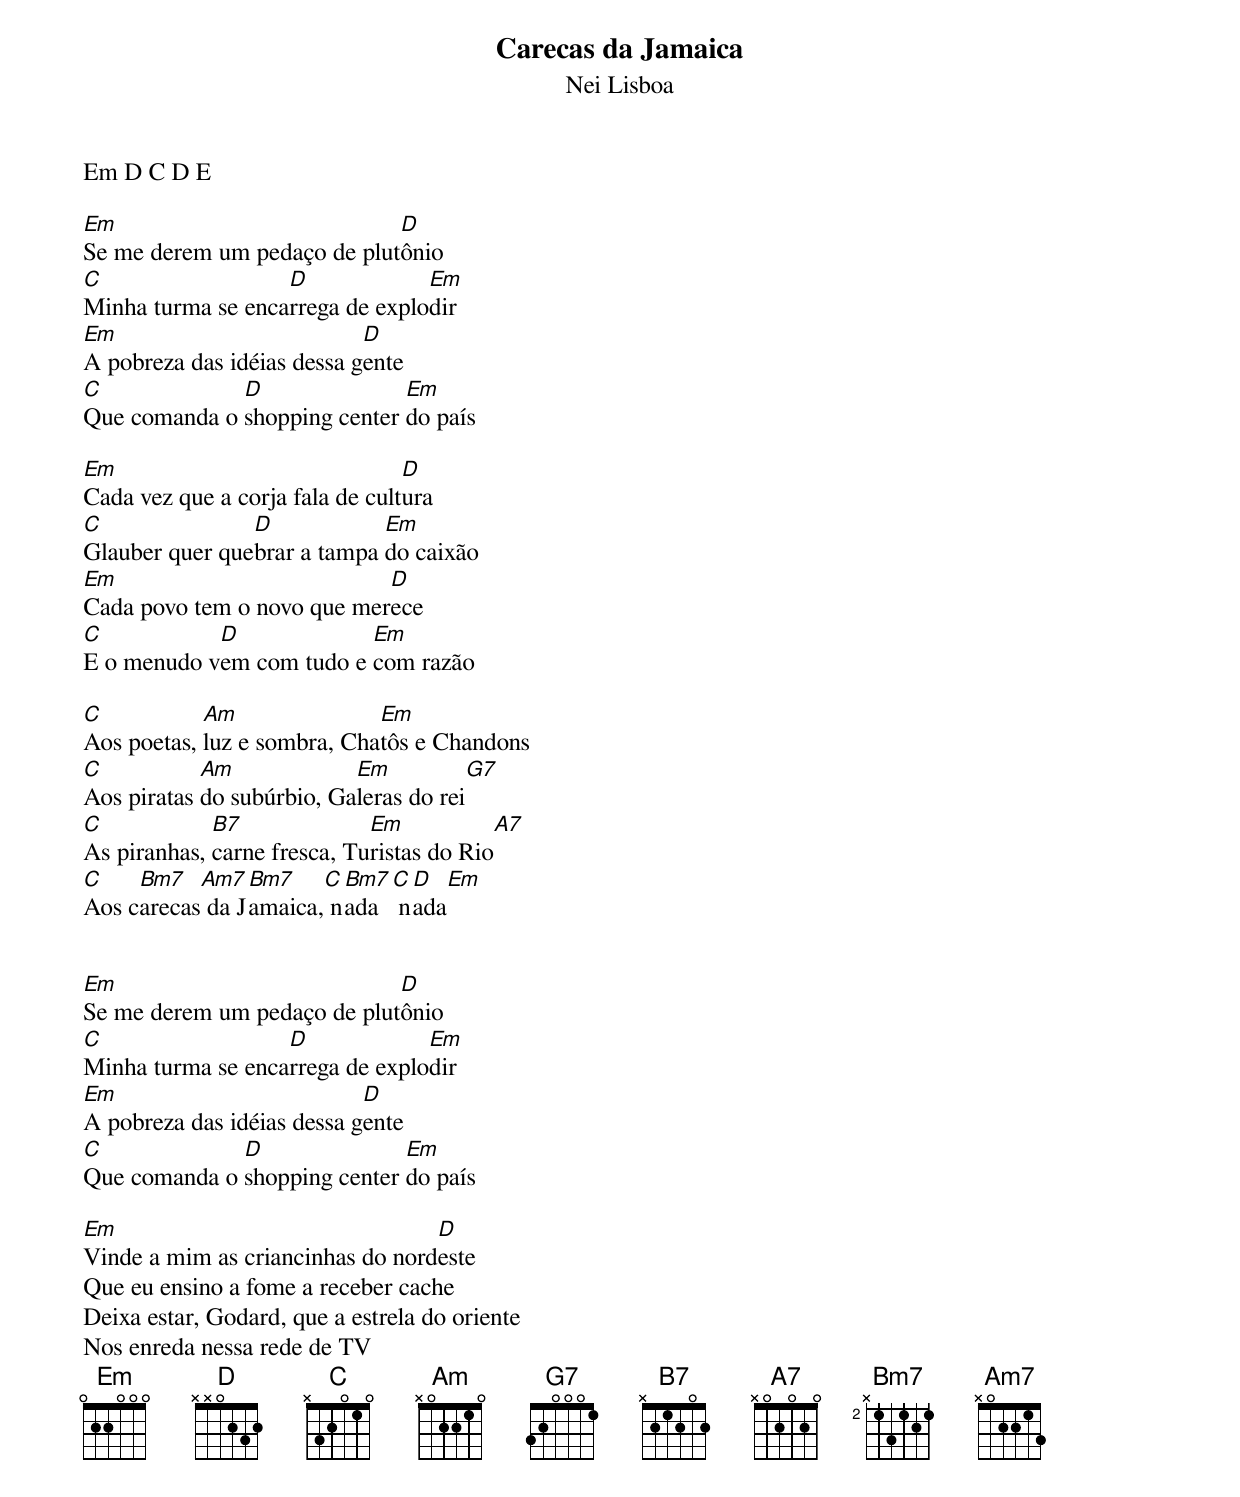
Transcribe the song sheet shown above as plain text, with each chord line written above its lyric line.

Carecas da Jamaica
Nei Lisboa

Em D C D E

Em                           D
Se me derem um pedaço de plutônio
C                  D             Em
Minha turma se encarrega de explodir
Em                          D
A pobreza das idéias dessa gente
C             D               Em
Que comanda o shopping center do país

Em                               D
Cada vez que a corja fala de cultura
C               D            Em
Glauber quer quebrar a tampa do caixão
Em                          D
Cada povo tem o novo que merece
C           D             Em
E o menudo vem com tudo e com razão

C           Am               Em
Aos poetas, luz e sombra, Chatôs e Chandons
C           Am             Em          G7
Aos piratas do subúrbio, Galeras do rei
C            B7              Em           A7
As piranhas, carne fresca, Turistas do Rio
C    Bm7   Am7  Bm7    C Bm7 C D    Em
Aos carecas da Jamaica, nada  nada


Em                           D
Se me derem um pedaço de plutônio
C                  D             Em
Minha turma se encarrega de explodir
Em                          D
A pobreza das idéias dessa gente
C             D               Em
Que comanda o shopping center do país

Em                                D
Vinde a mim as criancinhas do nordeste
Que eu ensino a fome a receber cache
Deixa estar, Godard, que a estrela do oriente
Nos enreda nessa rede de TV
